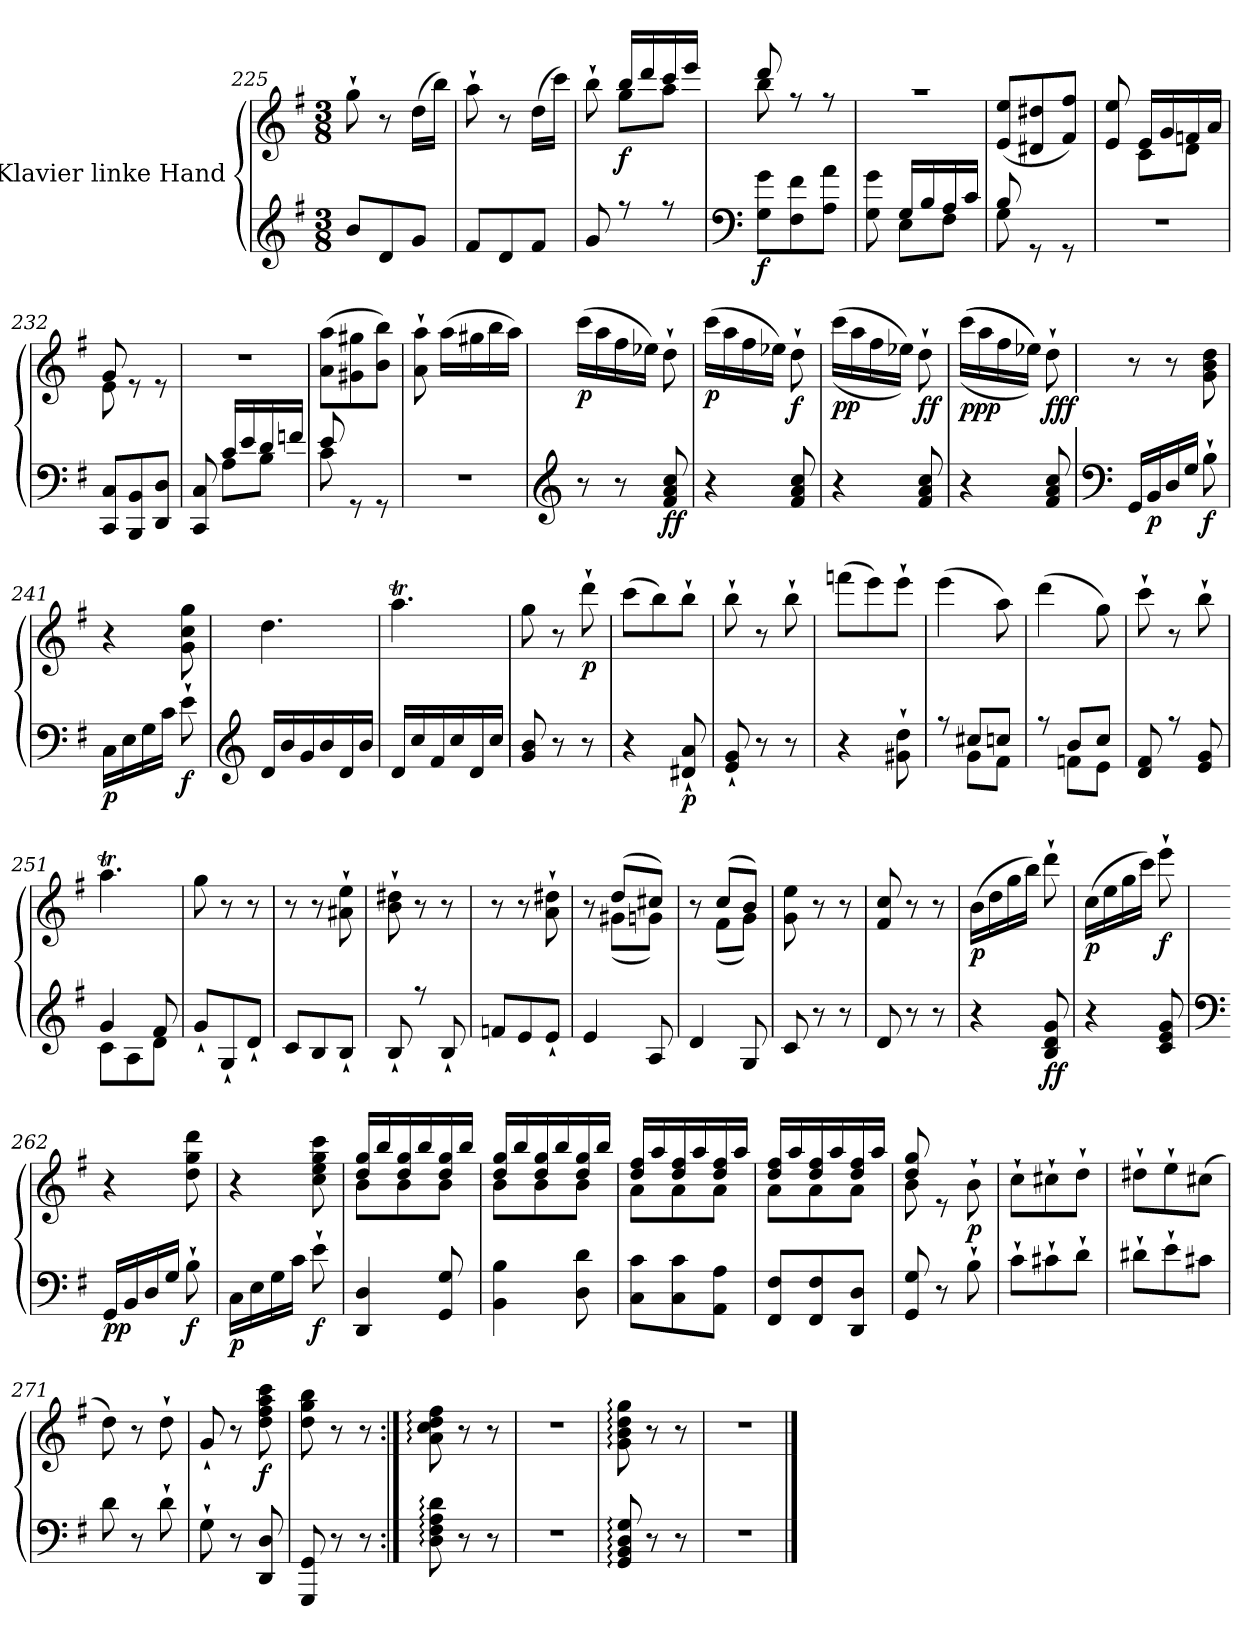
**kern	**kern	**dynam
*part1	*part1	*part1
*staff2	*staff1	*staff1/2
*I"Klavier linke Hand	*	*
*clefG2	*clefG2	*
*k[f#]	*k[f#]	*
*M3/8	*M3/8	*
=225	=225	=225
*^	*	*
4.ryy	8b/L	8gg`\	.
.	8d/	8r	.
.	8g/J	(>16dd\LL	.
.	.	16bb\JJ)	.
=226	=226	=226	=226
4.ryy	8f#/L	8aa`\	.
.	8d/	8r	.
.	8f#/J	(>16dd\LL	.
.	.	16ccc\JJ)	.
=227	=227	=227	=227
*	*	*^	*
4.ryy	8g/	8bb`\	8ryy	.
!	!	!	!	!LO:DY:b
.	8rff	16bb/LL	8gg\L	f
.	.	16ddd/	.	.
.	8rff	16ccc/	8aa\J	.
.	.	16eee/JJ	.	.
*v	*v	*	*	*
!!LO:PB:g=z	!!
=228	=228	=228	=228
*clefF4	*	*	*
!	!	!	!LO:DY:b=2
8G\ 8g\L	8ddd/	8bb\	f
8F#\ 8f#\	8ryy	8rff	.
8A\ 8a\J	8ryy	8rff	.
=229	=229	=229	=229
*^	*	*	*
8G\ 8g\	8ryy	4.ryy	4.raa	.
16G/LL	8E\L	.	.	.
16B/	.	.	.	.
16A/	8F#\J	.	.	.
16c/JJ	.	.	.	.
=230	=230	=230	=230	=230
8B/	8G\	4.ryy	(<8e/ 8ee/L	.
8rGG	4ryy	.	8d#X/ 8dd#X/	.
8rGG	.	.	8f#/ 8ff#/J)	.
*v	*v	*	*	*
=231	=231	=231	=231
4.r	8ryy	8e/ 8ee/	.
.	16e/LL	8c\L	.
.	16g/	.	.
.	16fn/	8d\J	.
.	16a/JJ	.	.
=232	=232	=232	=232
*^	*	*	*
4.ryy	8CC/ 8C/L	8g/	8e\	.
.	8BBB/ 8BB/	8re	4ryy	.
.	8DD/ 8D/J	8re	.	.
*	*	*v	*v	*
=233	=233	=233	=233
8ryy	8CC/ 8C/	4.r	.
16c/LL	8A\L	.	.
16e/	.	.	.
16d/	8B\J	.	.
16fn/JJ	.	.	.
=234	=234	=234	=234
8e/	8c\	(>8a\ 8aa\L	.
8rGG	4ryy	8g#X\ 8gg#X\	.
8rGG	.	8b\ 8bb\J)	.
*v	*v	*	*
!!LO:LB:g=z
=235	=235	=235
4.r	8a\` 8aa\`	.
.	(>16aa\LL	.
.	16gg#X\	.
.	16bb\	.
.	16aa\JJ)	.
=236	=236	=236
*clefG2	*	*
!	!	!LO:DY:b
8r	(>16ccc\LL	p
.	16aa\	.
8r	16ff#\	.
.	16ee-X\JJ)	.
!	!	!LO:DY:b=2
!	!	!LO:DY:n=1:b
8f#/ 8a/ 8cc/	8dd`\	f f
=237	=237	=237
!	!	!LO:DY:b
4r	(>16ccc\LL	p
.	16aa\	.
.	16ff#\	.
.	16ee-X\JJ)	.
!	!	!LO:DY:b
8f#/ 8a/ 8cc/	8dd`\	f
=238	=238	=238
!	!	!LO:DY:b
!	!	!LO:DY:n=1:b
4r	(>(>16ccc\LL	p p
.	16aa\	.
.	16ff#\	.
.	16ee-X\JJ))	.
!	!	!LO:DY:n=2:b
!	!	!LO:DY:n=3:b
8f#/ 8a/ 8cc/	8dd`\	f f
=239	=239	=239
!	!	!LO:DY:b
!	!	!LO:DY:n=1:b
!	!	!LO:DY:n=2:b
4r	(>(>(>16ccc\LL	p p p
.	16aa\	.
.	16ff#\	.
.	16ee-X\JJ)))	.
!	!	!LO:DY:n=3:b
!	!	!LO:DY:n=4:b
!	!	!LO:DY:n=5:b
8f#/ 8a/ 8cc/	8dd`\	f f f
=240	=240	=240
*clefF4	*	*
16GG/LL	8r	.
!	!	!LO:DY:b=2
16BB/	.	p
16D/	8r	.
16G/JJ	.	.
!	!	!LO:DY:b=2
8B`\	8g\ 8b\ 8dd\	f
!!LO:LB:g=z
=241	=241	=241
!	!	!LO:DY:b=2
16C\LL	4r	p
16E\	.	.
16G\	.	.
16c\JJ	.	.
!	!	!LO:DY:b=2
8e`\	8g\ 8cc\ 8gg\	f
=242	=242	=242
*clefG2	*	*
16d/LL	4.dd\	.
16b/	.	.
16g/	.	.
16b/	.	.
16d/	.	.
16b/JJ	.	.
=243	=243	=243
16d/LL	4.aaT\	.
16cc/	.	.
16f#/	.	.
16cc/	.	.
16d/	.	.
16cc/JJ	.	.
=244	=244	=244
8g/ 8b/	8gg\	.
8r	8r	.
!	!	!LO:DY:b
8r	8ddd`\	p
=245	=245	=245
4r	(>8ccc\L	.
.	8bb\)	.
!	!	!LO:DY:b=2
8d#X/` 8a/`	8bb`\J	p
=246	=246	=246
8e/` 8g/`	8bb`\	.
8r	8r	.
8r	8bb`\	.
=247	=247	=247
4r	(>8fffn\L	.
.	8eee\)	.
8g#X\` 8dd\`	8eee`\J	.
!!LO:LB:g=z
=248	=248	=248
*^	*	*
8ryy	8rff	(>4eee\	.
8cc#X/L	8g\L	.	.
8ccn/J	8f#\J	8aa\)	.
=249	=249	=249	=249
8ryy	8rff	(>4ddd\	.
8b/L	8fn\L	.	.
8cc/J	8e\J	8gg\)	.
=250	=250	=250	=250
4.ryy	8d/ 8f#/	8ccc`\	.
.	8rff	8r	.
.	8e/ 8g/	8bb`\	.
=251	=251	=251	=251
4g/	8c\L	4.aaT\	.
.	8A\	.	.
8f#/	8d\J	.	.
=252	=252	=252	=252
4.rddyy	8g`/L	8gg\	.
.	8G`/	8r	.
.	8d`/J	8r	.
=253	=253	=253	=253
4.ryy	8c/L	8r	.
.	8B/	8r	.
.	8B`/J	8a#X\` 8ee\`	.
=254	=254	=254	=254
4.ryy	8B`/	8b\` 8dd#X\`	.
.	8rff	8r	.
.	8B`/	8r	.
=255	=255	=255	=255
4.ryy	8fn/L	8r	.
.	8e/	8r	.
.	8e`/J	8a\` 8dd#X\`	.
=256	=256	=256	=256
*	*	*^	*
4.ryy	4e/	8r	8ryy	.
.	.	(>8dd/L	(<8g#X\L	.
.	8A/	8cc#X/J)	8gn\J)	.
*v	*v	*	*	*
!!LO:LB:g=z	!!
=257	=257	=257	=257
4d/	8r	8ryy	.
.	(>8cc/L	(<8f#\L	.
8G/	8b/J)	8g\J)	.
*	*v	*v	*
=258	=258	=258
8c/	8g\ 8ee\	.
8r	8r	.
8r	8r	.
=259	=259	=259
8d/	8f#/ 8cc/	.
8r	8r	.
8r	8r	.
=260	=260	=260
!	!	!LO:DY:b
4r	(>16b\LL	p
.	16dd\	.
.	16gg\	.
.	16bb\JJ)	.
!	!	!LO:DY:b=2
!	!	!LO:DY:n=1:b
8B/ 8d/ 8g/	8ddd`\	f f
=261	=261	=261
!	!	!LO:DY:b
4r	(>16cc\LL	p
.	16ee\	.
.	16gg\	.
.	16ccc\JJ)	.
!	!	!LO:DY:b
8c/ 8e/ 8g/	8eee`\	f
=262	=262	=262
*clefF4	*	*
!	!	!LO:DY:b=2
!	!	!LO:DY:n=1:b
16GG/LL	4r	p p
16BB/	.	.
16D/	.	.
16G/JJ	.	.
!	!	!LO:DY:n=2:b=2
8B`\	8dd\ 8gg\ 8ddd\	f
=263	=263	=263
!	!	!LO:DY:b=2
16C\LL	4r	p
16E\	.	.
16G\	.	.
16c\JJ	.	.
!	!	!LO:DY:b=2
8e`\	8cc\ 8ee\ 8gg\ 8ccc\	f
!!LO:PB:g=z
=264	=264	=264
*	*^	*
4DD/ 4D/	16dd/ 16gg/LL	8b\L	.
.	16bb/	.	.
.	16dd/ 16gg/	8b\	.
.	16bb/	.	.
8GG/ 8G/	16dd/ 16gg/	8b\J	.
.	16bb/JJ	.	.
=265	=265	=265	=265
4BB\ 4B\	16dd/ 16gg/LL	8b\L	.
.	16bb/	.	.
.	16dd/ 16gg/	8b\	.
.	16bb/	.	.
8D\ 8d\	16dd/ 16gg/	8b\J	.
.	16bb/JJ	.	.
=266	=266	=266	=266
8C\ 8c\L	16dd/ 16ff#/LL	8a\L	.
.	16aa/	.	.
8C\ 8c\	16dd/ 16ff#/	8a\	.
.	16aa/	.	.
8AA\ 8A\J	16dd/ 16ff#/	8a\J	.
.	16aa/JJ	.	.
=267	=267	=267	=267
8FF#/ 8F#/L	16dd/ 16ff#/LL	8a\L	.
.	16aa/	.	.
8FF#/ 8F#/	16dd/ 16ff#/	8a\	.
.	16aa/	.	.
8DD/ 8D/J	16dd/ 16ff#/	8a\J	.
.	16aa/JJ	.	.
=268	=268	=268	=268
8GG/ 8G/	8dd/ 8gg/	8b\	.
8r	8re	4ryy	.
!	!	!	!LO:DY:b
8B`\	8b`\	.	p
*	*v	*v	*
=269	=269	=269
8c`\L	8cc`\L	.
8c#X`\	8cc#X`\	.
8d`\J	8dd`\J	.
!!LO:LB:g=z
=270	=270	=270
8d#X`\L	8dd#X`\L	.
8e`\	8ee`\	.
8c#X\J	(>8cc#X\J	.
=271	=271	=271
8d\	8dd\)	.
8r	8r	.
8d`\	8dd`\	.
=272	=272	=272
8G`\	8g`/	.
8r	8r	.
!	!	!LO:DY:b
8DD/ 8D/	8dd\ 8ff#\ 8aa\ 8ccc\	f
=273	=273	=273
8GGG/ 8GG/	8dd\ 8gg\ 8bb\	.
8r	8r	.
8r	8r	.
=274:|!	=274:|!	=274:|!
8D\: 8F#\: 8A\: 8d\:	8a\: 8cc\: 8dd\: 8ff#\:	.
8r	8r	.
8r	8r	.
=275	=275	=275
4.r	4.r	.
=276	=276	=276
8GG/: 8BB/: 8D/: 8G/:	8g\: 8b\: 8dd\: 8gg\:	.
8r	8r	.
8r	8r	.
=277	=277	=277
4.r	4.r	.
==	==	==
*-	*-	*-
